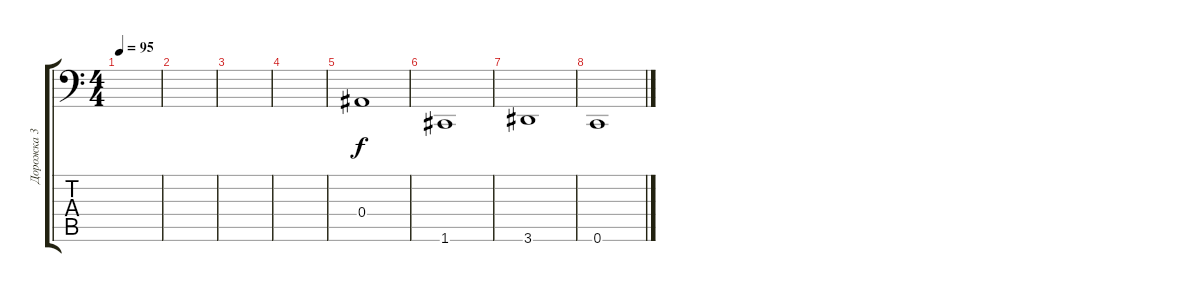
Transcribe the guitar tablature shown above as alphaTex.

\track ("Дорожка 3" "Дорожка 3") {instrument electricbassfinger}
\staff {score tabs}
\tuning (Db3 Ab2 Eb2 Bb1 F1 C1) {hide}
\ts (4 4)
\tempo 95
\clef f4
\ks c
|
|
|
|
0.4.1 |
1.6.1 |
3.6.1 |
0.6.1
